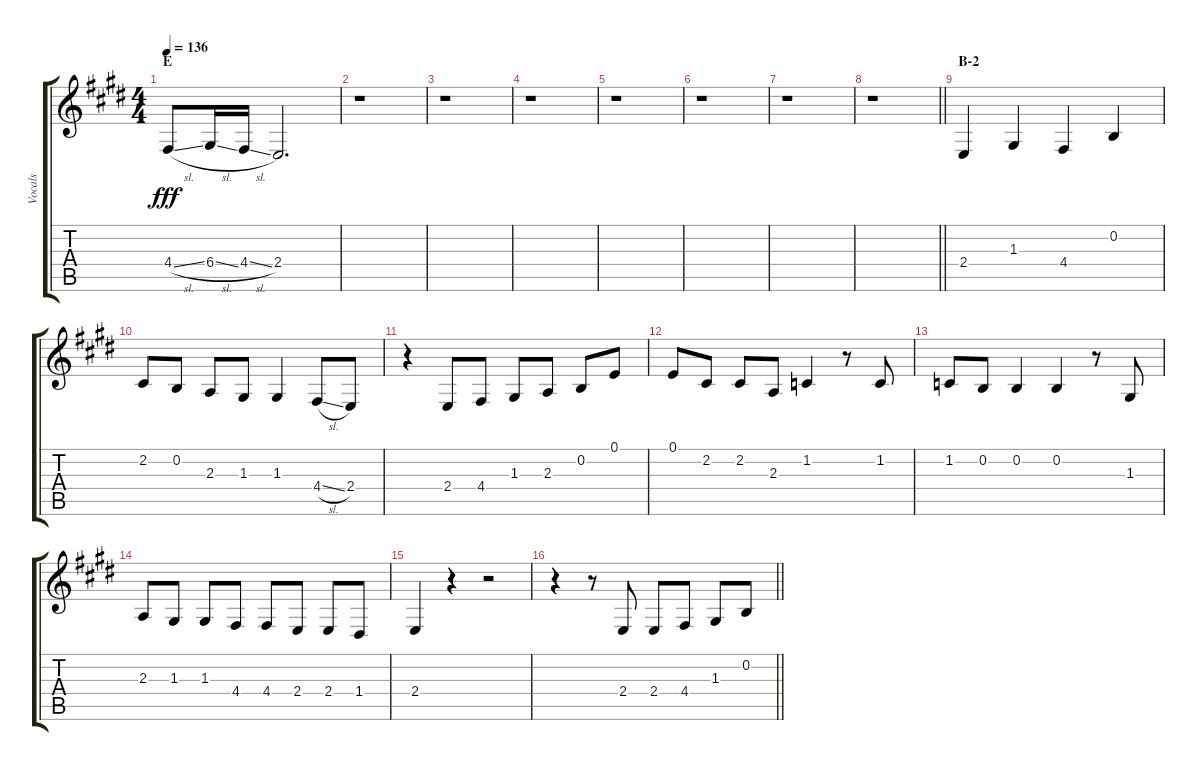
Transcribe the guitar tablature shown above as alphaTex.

\track ("Vocals" "Vocals") {instrument voiceoohs}
\staff {score tabs}
\tuning (E4 B3 G3 D3 A2 E2) {hide}
\ts (4 4)
\section ("" "E")
\tempo 136
\clef g2
\ks e
4.4{sl}.8{dy fff} 6.4{sl}.16 4.4{sl}.16 2.4.2{d} |
r.1 |
r.1 |
r.1 |
r.1 |
r.1 |
r.1 |
\barLineRight lightlight
r.1 |
\section ("" "B-2")
2.4.4 1.3.4 4.4.4 0.2.4 |
2.2.8 0.2.8 2.3.8 1.3.8 1.3.4 4.4{sl}.8 2.4.8 |
r.4 2.4.8 4.4.8 1.3.8 2.3.8 0.2.8 0.1.8 |
0.1.8 2.2.8 2.2.8 2.3.8 1.2.4 r.8 1.2.8 |
1.2.8 0.2.8 0.2.4 0.2.4 r.8 1.3.8 |
2.3.8 1.3.8 1.3.8 4.4.8 4.4.8 2.4.8 2.4.8 1.4.8 |
2.4.4 r.4 r.2 |
\barLineRight lightlight
r.4 r.8 2.4.8 2.4.8 4.4.8 1.3.8 0.2.8
